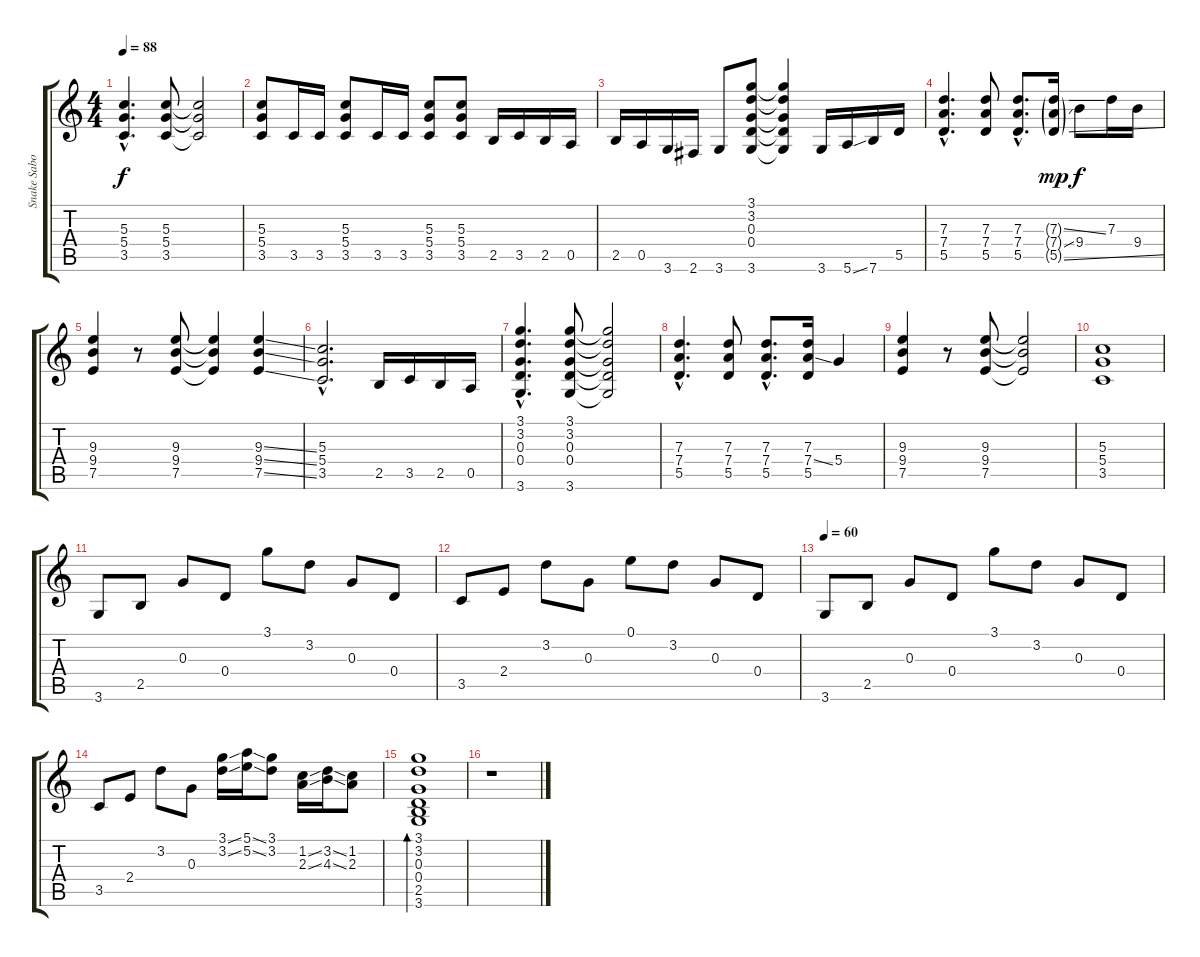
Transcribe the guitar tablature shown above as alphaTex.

\track ("Snake Sabo - Guitar" "Snake Sabo") {instrument acousticguitarsteel}
\staff {score tabs}
\tuning (E4 B3 G3 D3 A2 E2) {hide}
\ts (4 4)
\tempo 88
\clef g2
\ks c
(5.3{hac} 5.4{hac} 3.5{hac}).4{d dy f} (5.3 5.4 3.5).8 (5.3{t} 5.4{t} 3.5{t}).2 |
(5.3 5.4 3.5).8 3.5.16 3.5.16 (5.3 5.4 3.5).8 3.5.16 3.5.16 (5.3 5.4 3.5).8 (5.3 5.4 3.5).8 2.5.16 3.5.16 2.5.16 0.5.16 |
2.5.16 0.5.16 3.6.16 2.6.16 3.6.8 (3.1 3.2 0.3 0.4 3.6).8 (3.1{t} 3.2{t} 0.3{t} 0.4{t} 3.6{t}).4 3.6.16 5.6{ss}.16 7.6.16 5.5.16 |
(7.3{hac} 7.4{hac} 5.5{hac}).4{d} (7.3 7.4 5.5).8 (7.3{hac} 7.4{hac} 5.5{hac}).8{d} (7.3{ss g} 7.4{ss g} 5.5{ss g}).16{dy mp} 9.4.8{dy f} 7.3.16 9.4.16 |
(9.3 9.4 7.5).4 r.8 (9.3 9.4 7.5).8 (9.3{t} 9.4{t} 7.5{t}).4 (9.3{ss} 9.4{ss} 7.5{ss}).4 |
(5.3{hac} 5.4{hac} 3.5{hac}).2{d} 2.5.16 3.5.16 2.5.16 0.5.16 |
(3.1{hac} 3.2{hac} 0.3{hac} 0.4{hac} 3.6{hac}).4{d} (3.1 3.2 0.3 0.4 3.6).8 (3.1{t} 3.2{t} 0.3{t} 0.4{t} 3.6{t}).2 |
(7.3{hac} 7.4{hac} 5.5{hac}).4{d} (7.3 7.4 5.5).8 (7.3{hac} 7.4{hac} 5.5{hac}).8{d} (7.3 7.4{ss} 5.5).16 5.4.4 |
(9.3 9.4 7.5).4 r.8 (9.3 9.4 7.5).8 (9.3{t} 9.4{t} 7.5{t}).2 |
(5.3 5.4 3.5).1{volume 0} |
3.6.8{volume 16 balance 8 instrument acousticguitarsteel} 2.5.8 0.3.8 0.4.8 3.1.8 3.2.8 0.3.8 0.4.8 |
3.5.8 2.4.8 3.2.8 0.3.8 0.1.8 3.2.8 0.3.8 0.4.8 |
\tempo 60
3.6.8 2.5.8 0.3.8 0.4.8 3.1.8 3.2.8 0.3.8 0.4.8 |
3.5.8 2.4.8 3.2.8 0.3.8 (3.1{ss} 3.2{ss}).16 (5.1{ss} 5.2{ss}).16 (3.1 3.2).8 (1.2{ss} 2.3{ss}).16 (3.2{ss} 4.3{ss}).16 (1.2 2.3).8 |
(3.1 3.2 0.3 0.4 2.5 3.6).1{bd 480} |
r.1
